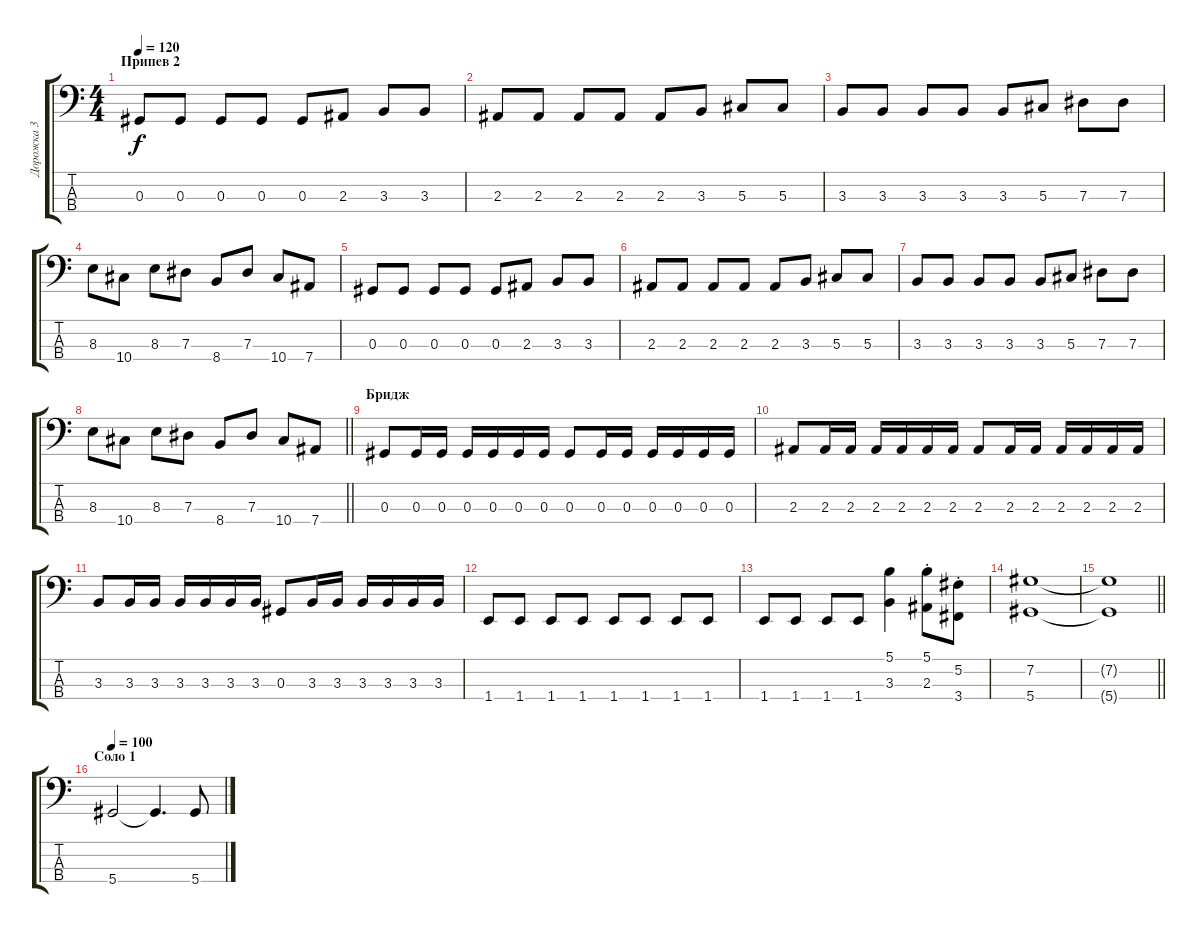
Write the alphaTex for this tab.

\track ("Дорожка 3" "Дорожка 3") {instrument electricbasspick}
\staff {score tabs}
\tuning (Gb2 Db2 Ab1 Eb1) {hide}
\ts (4 4)
\section ("" "Припев 2")
\tempo 120
\clef f4
\ks c
0.3.8{dy f} 0.3.8 0.3.8 0.3.8 0.3.8 2.3.8 3.3.8 3.3.8 |
2.3.8 2.3.8 2.3.8 2.3.8 2.3.8 3.3.8 5.3.8 5.3.8 |
3.3.8 3.3.8 3.3.8 3.3.8 3.3.8 5.3.8 7.3.8 7.3.8 |
8.3.8 10.4.8 8.3.8 7.3.8 8.4.8 7.3.8 10.4.8 7.4.8 |
0.3.8 0.3.8 0.3.8 0.3.8 0.3.8 2.3.8 3.3.8 3.3.8 |
2.3.8 2.3.8 2.3.8 2.3.8 2.3.8 3.3.8 5.3.8 5.3.8 |
3.3.8 3.3.8 3.3.8 3.3.8 3.3.8 5.3.8 7.3.8 7.3.8 |
\barLineRight lightlight
8.3.8 10.4.8 8.3.8 7.3.8 8.4.8 7.3.8 10.4.8 7.4.8 |
\section ("" "Бридж")
0.3.8 0.3.16 0.3.16 0.3.16 0.3.16 0.3.16 0.3.16 0.3.8 0.3.16 0.3.16 0.3.16 0.3.16 0.3.16 0.3.16 |
2.3.8 2.3.16 2.3.16 2.3.16 2.3.16 2.3.16 2.3.16 2.3.8 2.3.16 2.3.16 2.3.16 2.3.16 2.3.16 2.3.16 |
3.3.8 3.3.16 3.3.16 3.3.16 3.3.16 3.3.16 3.3.16 0.3.8 3.3.16 3.3.16 3.3.16 3.3.16 3.3.16 3.3.16 |
1.4.8 1.4.8 1.4.8 1.4.8 1.4.8 1.4.8 1.4.8 1.4.8 |
1.4.8 1.4.8 1.4.8 1.4.8 (5.1 3.3).4 (5.1 2.3{st}).8 (5.2 3.4{st}).8 |
(7.2 5.4).1 |
\barLineRight lightlight
(7.2{t} 5.4{t}).1 |
\section ("" "Соло 1")
\tempo 100
5.4.2 5.4{t}.4{d} 5.4.8
